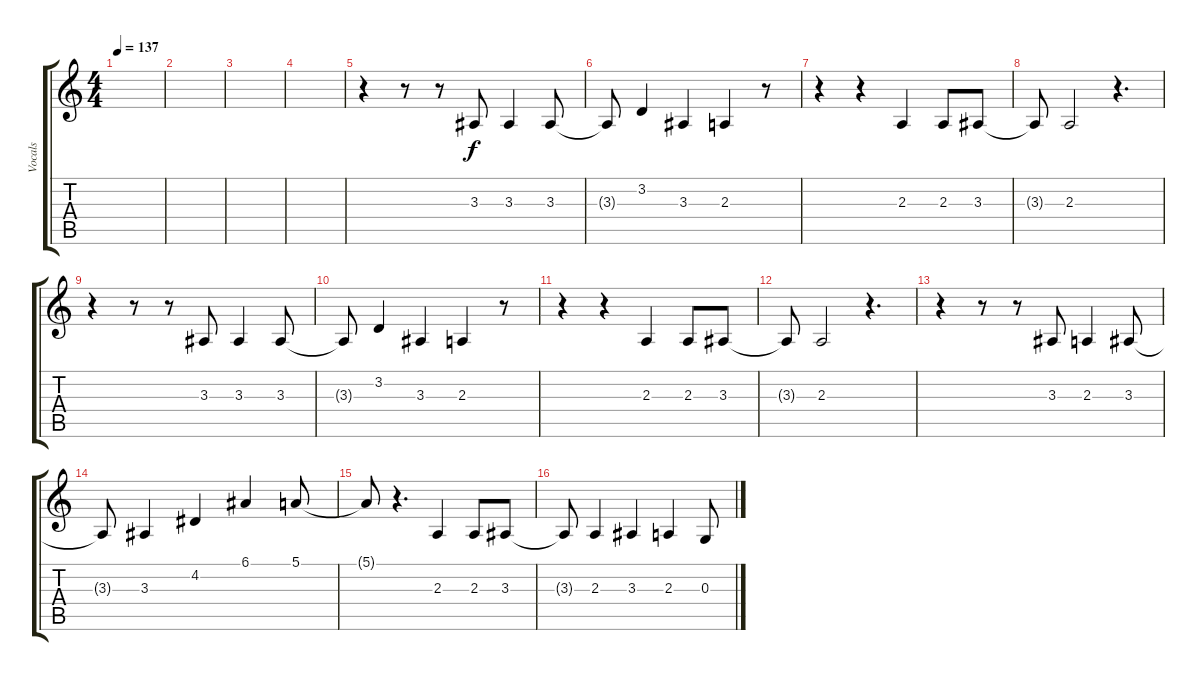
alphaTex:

\track ("Vocals" "Vocals") {instrument clarinet}
\staff {score tabs}
\tuning (E4 B3 G3 D3 A2 E2) {hide}
\ts (4 4)
\tempo 137
\clef g2
\ks c
|
|
|
|
r.4 r.8 r.8 3.3.8 3.3.4 3.3.8 |
3.3{t}.8 3.2.4 3.3.4 2.3.4 r.8 |
r.4 r.4 2.3.4 2.3.8 3.3.8 |
3.3{t}.8 2.3.2 r.4{d} |
r.4 r.8 r.8 3.3.8 3.3.4 3.3.8 |
3.3{t}.8 3.2.4 3.3.4 2.3.4 r.8 |
r.4 r.4 2.3.4 2.3.8 3.3.8 |
3.3{t}.8 2.3.2 r.4{d} |
r.4 r.8 r.8 3.3.8 2.3.4 3.3.8 |
3.3{t}.8 3.3.4 4.2.4 6.1.4 5.1.8 |
5.1{t}.8 r.4{d} 2.3.4 2.3.8 3.3.8 |
3.3{t}.8 2.3.4 3.3.4 2.3.4 0.3.8
